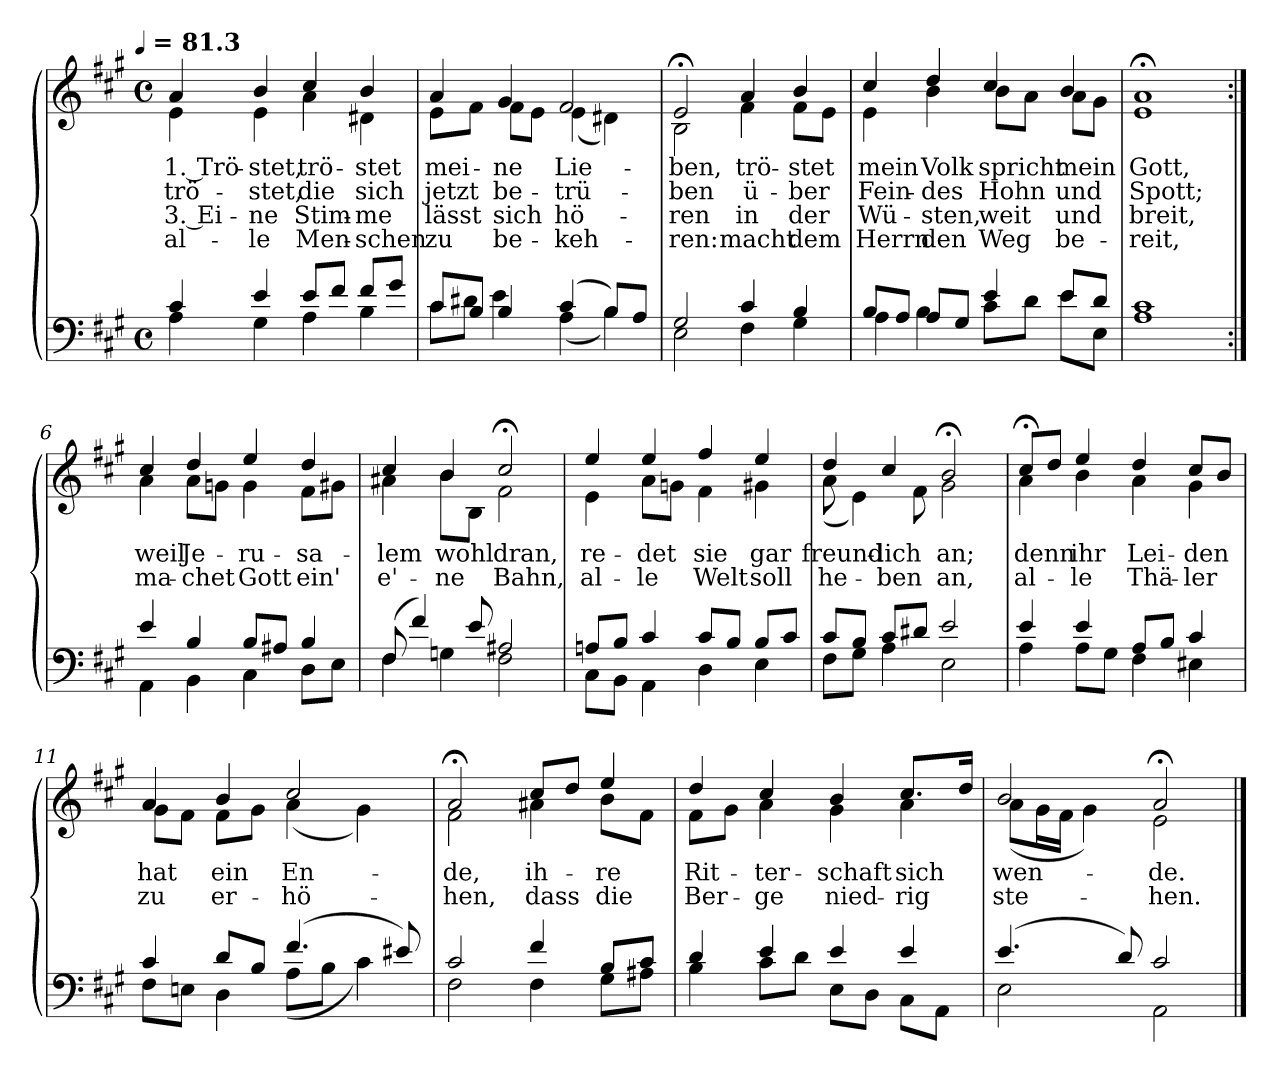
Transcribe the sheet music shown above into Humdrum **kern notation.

**kern	**kern	**text	**text	**text	**text	**dynam
*part1	*part1	*part1	*part1	*part1	*part1	*part1
*staff2	*staff1	*staff1	*staff1	*staff1	*staff1	*staff1/2
*clefF4	*clefG2	*	*	*	*	*
*k[f#c#g#]	*k[f#c#g#]	*	*	*	*	*
!!LO:TX:omd:t=[quarter] = 81.3
*M4/4	*M4/4	*	*	*	*	*
*met(c)	*met(c)	*	*	*	*	*
*MM81	*MM81	*	*	*	*	*
=1	=1	=1	=1	=1	=1	=1
*^	*^	*	*	*	*	*
4c#	4A	4a	4e	1. Trö-	trö-	3. Ei-	al-	.
4e	4G#	4b	4e	-stet,	-stet,	-ne	-le	.
8eL	4A	4cc#	4a	trö-	die	Stim-	Men-	.
8f#J	.	.	.	.	.	.	.	.
8f#L	4B	4b	4d#X	stet	sich	-me	-schen	.
8g#J	.	.	.	.	.	.	.	.
=2	=2	=2	=2	=2	=2	=2	=2	=2
8c#L	8c#L	4a	8eL	mei-	jetzt	lässt	zu	.
8BJ	8d#XJ	.	8f#J	.	.	.	.	.
4B	4e	4g#	8f#L	-ne	be-	sich	be-	.
.	.	.	8eJ	.	.	.	.	.
(4c#	(4A	2f#	(4e	Lie-	-trü-	hö-	-keh-	.
8BL)	4B)	.	4d#X)	.	.	.	.	.
8AJ	.	.	.	.	.	.	.	.
=3	=3	=3	=3	=3	=3	=3	=3	=3
2G#	2E	2e;<	2B	-ben,	-ben	-ren	-ren:	.
4c#	4F#	4a	4f#	trö-	ü-	in	macht	.
4B	4G#	4b	8f#L	-stet	ber	der	dem	.
.	.	.	8eJ	.	.	.	.	.
=4	=4	=4	=4	=4	=4	=4	=4	=4
8BL	4A	4cc#	4e	mein	Fein-	Wü-	Herrn	.
8AJ	.	.	.	.	.	.	.	.
8AL	4B	4dd	4b	Volk	-des	-sten,	den	.
8G#J	.	.	.	.	.	.	.	.
4e	8c#L	4cc#	8bL	spricht	Hohn	weit	Weg	♩ = 80
.	8dJ	.	8aJ	.	.	.	.	.
8eL	8eL	4b	8aL	mein	und	und	be-	♩ = 76
8dJ	8EJ	.	8g#J	.	.	.	.	.
=5	=5	=5	=5	=5	=5	=5	=5	=5
1c#	1A	1a;<	1e	Gott,	Spott;	breit,	-reit,	.
!!LO:LB:g=z	!!
=6:|!	=6:|!	=6:|!	=6:|!	=6:|!	=6:|!	=6:|!	=6:|!	=6:|!
*	*	*MM77	*	*	*	*	*	*
4e	4AA	4cc#	4a	weil	ma-	.	.	.
4B	4BB	4dd	8aL	Je-	-chet	.	.	♩ = 79
.	.	.	8gnJ	.	.	.	.	.
8BL	4C#	4ee	4g	-ru-	Gott	.	.	.
8A#XJ	.	.	.	.	.	.	.	.
4B	8DL	4dd	8f#L	sa-	ein'	.	.	.
.	8EJ	.	8g#XJ	.	.	.	.	.
=7	=7	=7	=7	=7	=7	=7	=7	=7
*	*	*MM75	*	*	*	*	*	*
(8F#	4F#	4cc#	4a#X	-lem	e'-	.	.	.
4f#)	.	.	.	.	.	.	.	.
.	4Gn	4b	8bL	wohl	-ne	.	.	.
8e	.	.	8BJ	.	.	.	.	.
2A#X	2F#	2cc#;<	2f#	dran,	Bahn,	.	.	.
=8	=8	=8	=8	=8	=8	=8	=8	=8
*	*	*MM76	*	*	*	*	*	*
8AnL	8C#L	4ee	4e	re-	al-	.	.	.
8BJ	8BBJ	.	.	.	.	.	.	.
4c#	4AA	4ee	8aL	-det	-le	.	.	.
.	.	.	8gnJ	.	.	.	.	.
8c#L	4D	4ff#	4f#	sie	Welt	.	.	♩ = 78
8BJ	.	.	.	.	.	.	.	.
8BL	4E	4ee	4g#X	gar	soll	.	.	.
8c#J	.	.	.	.	.	.	.	.
=9	=9	=9	=9	=9	=9	=9	=9	=9
*	*	*MM77	*	*	*	*	*	*
8c#L	8F#L	4dd	(8a	freund-	he-	.	.	.
8BJ	8G#J	.	4e)	.	.	.	.	.
8c#L	4A	4cc#	.	-lich	-ben	.	.	♩ = 74
8d#XJ	.	.	8f#	.	.	.	.	.
2e	2E	2b;<	2g#	an;	an,	.	.	.
!!LO:LB:g=z	!!
=10	=10	=10	=10	=10	=10	=10	=10	=10
*	*	*MM78	*	*	*	*	*	*
4e	4A	8cc#;<L	4a	denn	al-	.	.	.
.	.	8ddJ	.	.	.	.	.	.
4e	8AL	4ee	4b	ihr	-le	.	.	.
.	8G#J	.	.	.	.	.	.	.
8AL	4F#	4dd	4a	Lei-	Thä-	.	.	.
8BJ	.	.	.	.	.	.	.	.
4c#	4E#X	8cc#L	4g#	-den	-ler	.	.	.
.	.	8bJ	.	.	.	.	.	.
=11	=11	=11	=11	=11	=11	=11	=11	=11
*	*	*MM76	*	*	*	*	*	*
4c#	8F#L	4a	8g#L	hat	zu	.	.	.
.	8EnJ	.	8f#J	.	.	.	.	.
8dL	4D	4b	8f#L	ein	er-	.	.	.
8BJ	.	.	8g#J	.	.	.	.	.
(4.f#	(8AL	2cc#	(4a	En-	-hö-	.	.	♩ = 75.4
.	8BJ	.	.	.	.	.	.	.
.	4c#)	.	4g#)	.	.	.	.	.
8e#X)	.	.	.	.	.	.	.	.
=12	=12	=12	=12	=12	=12	=12	=12	=12
2c#	2F#	2a;<	2f#	-de,	-hen,	.	.	.
4f#	4F#	8cc#L	4a#X	ih-	dass	.	.	♩ = 75.7
.	.	8ddJ	.	.	.	.	.	.
8BL	8G#L	4ee	8bL	-re	die	.	.	.
8c#J	8A#XJ	.	8f#J	.	.	.	.	.
=13	=13	=13	=13	=13	=13	=13	=13	=13
4d	4B	4dd	8f#L	Rit-	Ber-	.	.	.
.	.	.	8g#J	.	.	.	.	.
4e	8c#L	4cc#	4a	-ter-	-ge	.	.	.
.	8dJ	.	.	.	.	.	.	.
4e	8EL	4b	4g#	-schaft	nied-	.	.	♩ = 72
.	8DJ	.	.	.	.	.	.	.
4e	8C#L	8.cc#L	4a	sich	-rig	.	.	♩ = 70
.	8AAJ	.	.	.	.	.	.	.
.	.	16ddJk	.	.	.	.	.	.
=14	=14	=14	=14	=14	=14	=14	=14	=14
*	*	*MM67	*	*	*	*	*	*
(4.e	2E	2b	(8aL	wen-	ste-	.	.	.
.	.	.	16g#L	.	.	.	.	.
.	.	.	16f#JJ	.	.	.	.	.
.	.	.	4g#)	.	.	.	.	.
8d)	.	.	.	.	.	.	.	.
2c#	2AA	2a;<	2e	-de.	-hen.	.	.	.
*v	*v	*	*	*	*	*	*	*
*	*v	*v	*	*	*	*	*
==	==	==	==	==	==	==
*-	*-	*-	*-	*-	*-	*-
